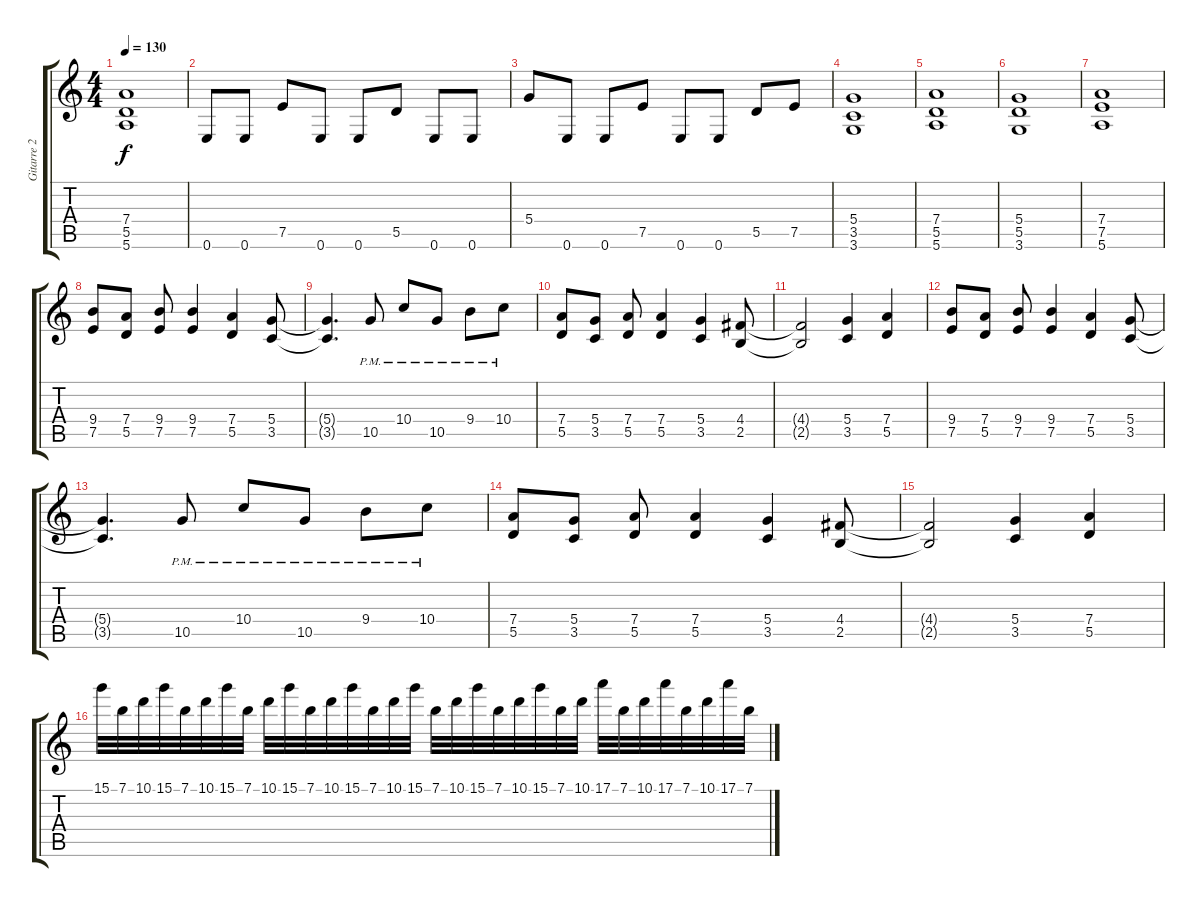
\track ("Gitarre 2" "Gitarre 2") {instrument overdrivenguitar}
\staff {score tabs}
\tuning (E4 B3 G3 D3 A2 E2) {hide}
\ts (4 4)
\tempo 130
\clef g2
\ks c
(7.4 5.5 5.6).1{dy f} |
0.6.8 0.6.8 7.5.8 0.6.8 0.6.8 5.5.8 0.6.8 0.6.8 |
5.4.8 0.6.8 0.6.8 7.5.8 0.6.8 0.6.8 5.5.8 7.5.8 |
(5.4 3.5 3.6).1 |
(7.4 5.5 5.6).1 |
(5.4 5.5 3.6).1 |
(7.4 7.5 5.6).1 |
(9.4 7.5).8 (7.4 5.5).8 (9.4 7.5).8 (9.4 7.5).4 (7.4 5.5).4 (5.4 3.5).8 |
(5.4{t} 3.5{t}).4{d} 10.5{pm}.8 10.4{pm}.8 10.5{pm}.8 9.4{pm}.8 10.4{pm}.8 |
(7.4 5.5).8 (5.4 3.5).8 (7.4 5.5).8 (7.4 5.5).4 (5.4 3.5).4 (4.4 2.5).8 |
(4.4{t} 2.5{t}).2 (5.4 3.5).4 (7.4 5.5).4 |
(9.4 7.5).8 (7.4 5.5).8 (9.4 7.5).8 (9.4 7.5).4 (7.4 5.5).4 (5.4 3.5).8 |
(5.4{t} 3.5{t}).4{d} 10.5{pm}.8 10.4{pm}.8 10.5{pm}.8 9.4{pm}.8 10.4{pm}.8 |
(7.4 5.5).8 (5.4 3.5).8 (7.4 5.5).8 (7.4 5.5).4 (5.4 3.5).4 (4.4 2.5).8 |
(4.4{t} 2.5{t}).2 (5.4 3.5).4 (7.4 5.5).4 |
15.1.32 7.1.32 10.1.32 15.1.32 7.1.32 10.1.32 15.1.32 7.1.32 10.1.32 15.1.32 7.1.32 10.1.32 15.1.32 7.1.32 10.1.32 15.1.32 7.1.32 10.1.32 15.1.32 7.1.32 10.1.32 15.1.32 7.1.32 10.1.32 17.1.32 7.1.32 10.1.32 17.1.32 7.1.32 10.1.32 17.1.32 7.1.32
